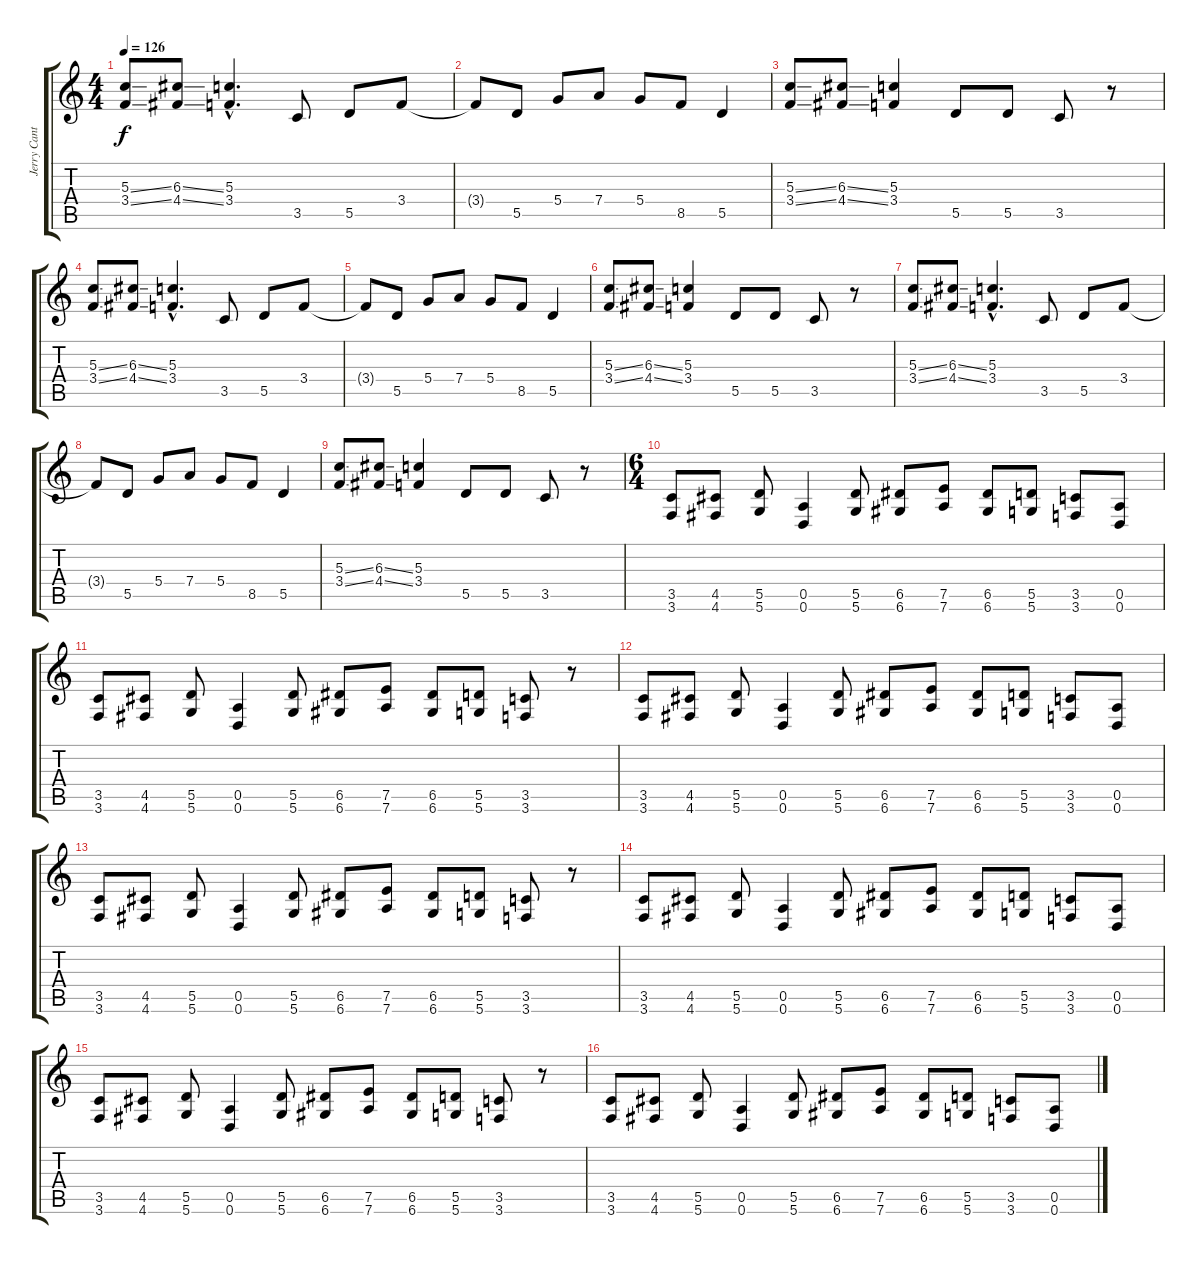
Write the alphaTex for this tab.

\track ("Jerry Cantrell (Guitar 1)" "Jerry Cant") {instrument overdrivenguitar}
\staff {score tabs}
\tuning (E4 B3 G3 D3 A2 D2) {hide}
\ts (4 4)
\tempo 126
\clef g2
\ks c
(5.3{ss} 3.4{ss}).8{dy f} (6.3{ss} 4.4{ss}).8 (5.3{hac} 3.4{hac}).4{d} 3.5.8 5.5.8 3.4.8 |
3.4{t}.8 5.5.8 5.4.8 7.4.8 5.4.8 8.5.8 5.5.4 |
(5.3{ss} 3.4{ss}).8 (6.3{ss} 4.4{ss}).8 (5.3 3.4).4 5.5.8 5.5.8 3.5.8 r.8 |
(5.3{ss} 3.4{ss}).8 (6.3{ss} 4.4{ss}).8 (5.3{hac} 3.4{hac}).4{d} 3.5.8 5.5.8 3.4.8 |
3.4{t}.8 5.5.8 5.4.8 7.4.8 5.4.8 8.5.8 5.5.4 |
(5.3{ss} 3.4{ss}).8 (6.3{ss} 4.4{ss}).8 (5.3 3.4).4 5.5.8 5.5.8 3.5.8 r.8 |
(5.3{ss} 3.4{ss}).8 (6.3{ss} 4.4{ss}).8 (5.3{hac} 3.4{hac}).4{d} 3.5.8 5.5.8 3.4.8 |
3.4{t}.8 5.5.8 5.4.8 7.4.8 5.4.8 8.5.8 5.5.4 |
(5.3{ss} 3.4{ss}).8 (6.3{ss} 4.4{ss}).8 (5.3 3.4).4 5.5.8 5.5.8 3.5.8 r.8 |
\ts (6 4)
(3.5 3.6).8 (4.5 4.6).8 (5.5 5.6).8 (0.5 0.6).4 (5.5 5.6).8 (6.5 6.6).8 (7.5 7.6).8 (6.5 6.6).8 (5.5 5.6).8 (3.5 3.6).8 (0.5 0.6).8 |
(3.5 3.6).8 (4.5 4.6).8 (5.5 5.6).8 (0.5 0.6).4 (5.5 5.6).8 (6.5 6.6).8 (7.5 7.6).8 (6.5 6.6).8 (5.5 5.6).8 (3.5 3.6).8 r.8 |
(3.5 3.6).8 (4.5 4.6).8 (5.5 5.6).8 (0.5 0.6).4 (5.5 5.6).8 (6.5 6.6).8 (7.5 7.6).8 (6.5 6.6).8 (5.5 5.6).8 (3.5 3.6).8 (0.5 0.6).8 |
(3.5 3.6).8 (4.5 4.6).8 (5.5 5.6).8 (0.5 0.6).4 (5.5 5.6).8 (6.5 6.6).8 (7.5 7.6).8 (6.5 6.6).8 (5.5 5.6).8 (3.5 3.6).8 r.8 |
(3.5 3.6).8 (4.5 4.6).8 (5.5 5.6).8 (0.5 0.6).4 (5.5 5.6).8 (6.5 6.6).8 (7.5 7.6).8 (6.5 6.6).8 (5.5 5.6).8 (3.5 3.6).8 (0.5 0.6).8 |
(3.5 3.6).8 (4.5 4.6).8 (5.5 5.6).8 (0.5 0.6).4 (5.5 5.6).8 (6.5 6.6).8 (7.5 7.6).8 (6.5 6.6).8 (5.5 5.6).8 (3.5 3.6).8 r.8 |
(3.5 3.6).8 (4.5 4.6).8 (5.5 5.6).8 (0.5 0.6).4 (5.5 5.6).8 (6.5 6.6).8 (7.5 7.6).8 (6.5 6.6).8 (5.5 5.6).8 (3.5 3.6).8 (0.5 0.6).8
